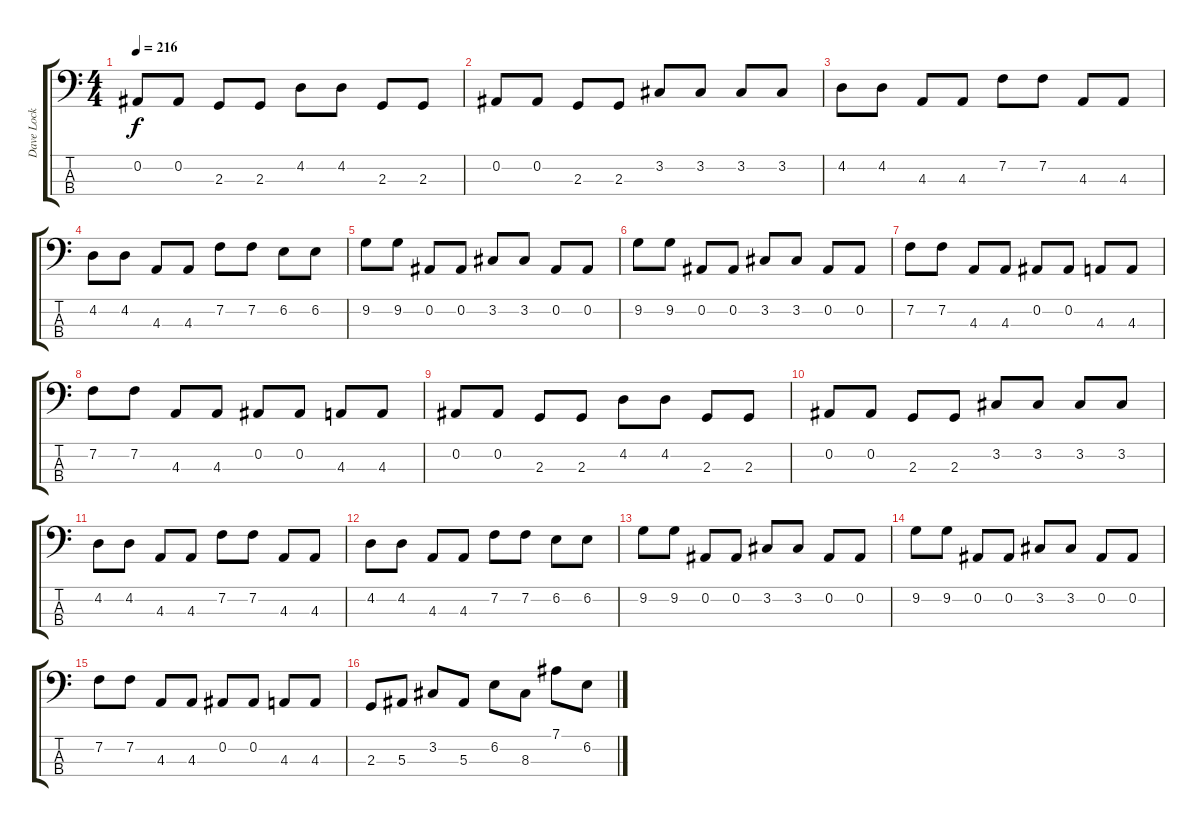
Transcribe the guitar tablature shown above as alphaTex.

\track ("Dave Lock (Bass)" "Dave Lock ") {instrument electricbassfinger}
\staff {score tabs}
\tuning (Eb2 Bb1 F1 C1) {hide}
\ts (4 4)
\tempo 216
\clef f4
\ks c
0.2.8{dy f} 0.2.8 2.3.8 2.3.8 4.2.8 4.2.8 2.3.8 2.3.8 |
0.2.8 0.2.8 2.3.8 2.3.8 3.2.8 3.2.8 3.2.8 3.2.8 |
4.2.8 4.2.8 4.3.8 4.3.8 7.2.8 7.2.8 4.3.8 4.3.8 |
4.2.8 4.2.8 4.3.8 4.3.8 7.2.8 7.2.8 6.2.8 6.2.8 |
9.2.8 9.2.8 0.2.8 0.2.8 3.2.8 3.2.8 0.2.8 0.2.8 |
9.2.8 9.2.8 0.2.8 0.2.8 3.2.8 3.2.8 0.2.8 0.2.8 |
7.2.8 7.2.8 4.3.8 4.3.8 0.2.8 0.2.8 4.3.8 4.3.8 |
7.2.8 7.2.8 4.3.8 4.3.8 0.2.8 0.2.8 4.3.8 4.3.8 |
0.2.8 0.2.8 2.3.8 2.3.8 4.2.8 4.2.8 2.3.8 2.3.8 |
0.2.8 0.2.8 2.3.8 2.3.8 3.2.8 3.2.8 3.2.8 3.2.8 |
4.2.8 4.2.8 4.3.8 4.3.8 7.2.8 7.2.8 4.3.8 4.3.8 |
4.2.8 4.2.8 4.3.8 4.3.8 7.2.8 7.2.8 6.2.8 6.2.8 |
9.2.8 9.2.8 0.2.8 0.2.8 3.2.8 3.2.8 0.2.8 0.2.8 |
9.2.8 9.2.8 0.2.8 0.2.8 3.2.8 3.2.8 0.2.8 0.2.8 |
7.2.8 7.2.8 4.3.8 4.3.8 0.2.8 0.2.8 4.3.8 4.3.8 |
2.3.8 5.3.8 3.2.8 5.3.8 6.2.8 8.3.8 7.1.8 6.2.8
